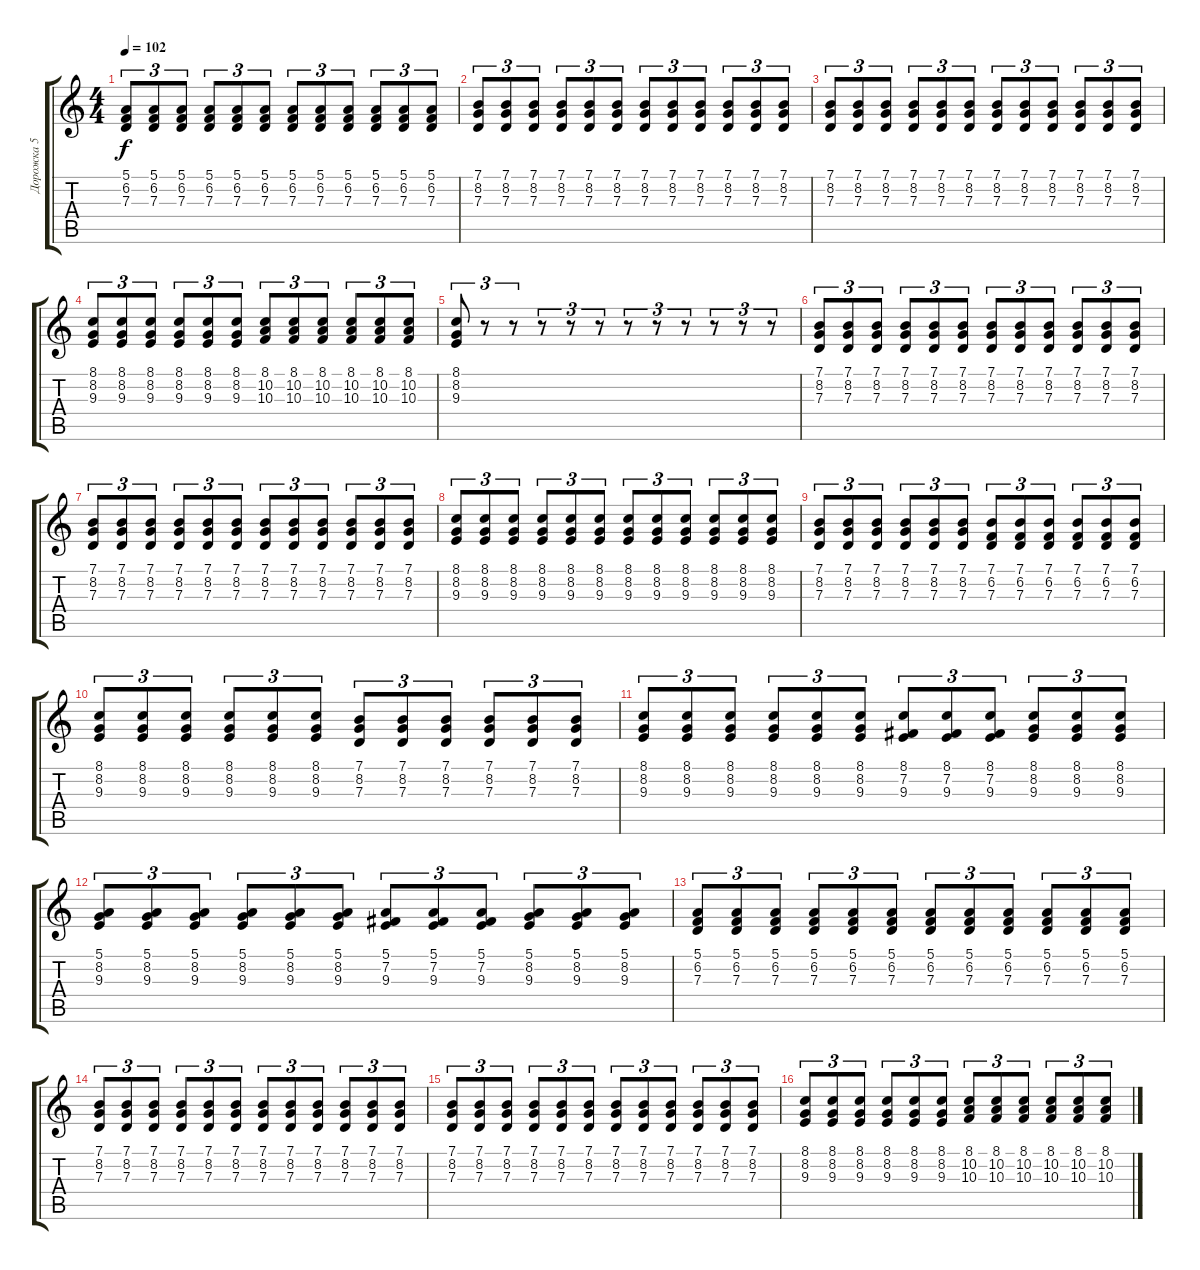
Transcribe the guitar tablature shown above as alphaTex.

\track ("Дорожка 5" "Дорожка 5") {instrument brightacousticpiano}
\staff {score tabs}
\tuning (E4 B3 G3 D3 A2 E2) {hide}
\ts (4 4)
\tempo 102
\clef g2
\ks c
(5.1 6.2 7.3).8{tu (3 2) dy f} (5.1 6.2 7.3).8{tu (3 2)} (5.1 6.2 7.3).8{tu (3 2)} (5.1 6.2 7.3).8{tu (3 2)} (5.1 6.2 7.3).8{tu (3 2)} (5.1 6.2 7.3).8{tu (3 2)} (5.1 6.2 7.3).8{tu (3 2)} (5.1 6.2 7.3).8{tu (3 2)} (5.1 6.2 7.3).8{tu (3 2)} (5.1 6.2 7.3).8{tu (3 2)} (5.1 6.2 7.3).8{tu (3 2)} (5.1 6.2 7.3).8{tu (3 2)} |
(7.1 8.2 7.3).8{tu (3 2)} (7.1 8.2 7.3).8{tu (3 2)} (7.1 8.2 7.3).8{tu (3 2)} (7.1 8.2 7.3).8{tu (3 2)} (7.1 8.2 7.3).8{tu (3 2)} (7.1 8.2 7.3).8{tu (3 2)} (7.1 8.2 7.3).8{tu (3 2)} (7.1 8.2 7.3).8{tu (3 2)} (7.1 8.2 7.3).8{tu (3 2)} (7.1 8.2 7.3).8{tu (3 2)} (7.1 8.2 7.3).8{tu (3 2)} (7.1 8.2 7.3).8{tu (3 2)} |
(7.1 8.2 7.3).8{tu (3 2)} (7.1 8.2 7.3).8{tu (3 2)} (7.1 8.2 7.3).8{tu (3 2)} (7.1 8.2 7.3).8{tu (3 2)} (7.1 8.2 7.3).8{tu (3 2)} (7.1 8.2 7.3).8{tu (3 2)} (7.1 8.2 7.3).8{tu (3 2)} (7.1 8.2 7.3).8{tu (3 2)} (7.1 8.2 7.3).8{tu (3 2)} (7.1 8.2 7.3).8{tu (3 2)} (7.1 8.2 7.3).8{tu (3 2)} (7.1 8.2 7.3).8{tu (3 2)} |
(8.1 8.2 9.3).8{tu (3 2)} (8.1 8.2 9.3).8{tu (3 2)} (8.1 8.2 9.3).8{tu (3 2)} (8.1 8.2 9.3).8{tu (3 2)} (8.1 8.2 9.3).8{tu (3 2)} (8.1 8.2 9.3).8{tu (3 2)} (8.1 10.2 10.3).8{tu (3 2)} (8.1 10.2 10.3).8{tu (3 2)} (8.1 10.2 10.3).8{tu (3 2)} (8.1 10.2 10.3).8{tu (3 2)} (8.1 10.2 10.3).8{tu (3 2)} (8.1 10.2 10.3).8{tu (3 2)} |
(8.1 8.2 9.3).8{tu (3 2)} r.8{tu (3 2)} r.8{tu (3 2)} r.8{tu (3 2)} r.8{tu (3 2)} r.8{tu (3 2)} r.8{tu (3 2)} r.8{tu (3 2)} r.8{tu (3 2)} r.8{tu (3 2)} r.8{tu (3 2)} r.8{tu (3 2)} |
(7.1 8.2 7.3).8{tu (3 2)} (7.1 8.2 7.3).8{tu (3 2)} (7.1 8.2 7.3).8{tu (3 2)} (7.1 8.2 7.3).8{tu (3 2)} (7.1 8.2 7.3).8{tu (3 2)} (7.1 8.2 7.3).8{tu (3 2)} (7.1 8.2 7.3).8{tu (3 2)} (7.1 8.2 7.3).8{tu (3 2)} (7.1 8.2 7.3).8{tu (3 2)} (7.1 8.2 7.3).8{tu (3 2)} (7.1 8.2 7.3).8{tu (3 2)} (7.1 8.2 7.3).8{tu (3 2)} |
(7.1 8.2 7.3).8{tu (3 2)} (7.1 8.2 7.3).8{tu (3 2)} (7.1 8.2 7.3).8{tu (3 2)} (7.1 8.2 7.3).8{tu (3 2)} (7.1 8.2 7.3).8{tu (3 2)} (7.1 8.2 7.3).8{tu (3 2)} (7.1 8.2 7.3).8{tu (3 2)} (7.1 8.2 7.3).8{tu (3 2)} (7.1 8.2 7.3).8{tu (3 2)} (7.1 8.2 7.3).8{tu (3 2)} (7.1 8.2 7.3).8{tu (3 2)} (7.1 8.2 7.3).8{tu (3 2)} |
(8.1 8.2 9.3).8{tu (3 2)} (8.1 8.2 9.3).8{tu (3 2)} (8.1 8.2 9.3).8{tu (3 2)} (8.1 8.2 9.3).8{tu (3 2)} (8.1 8.2 9.3).8{tu (3 2)} (8.1 8.2 9.3).8{tu (3 2)} (8.1 8.2 9.3).8{tu (3 2)} (8.1 8.2 9.3).8{tu (3 2)} (8.1 8.2 9.3).8{tu (3 2)} (8.1 8.2 9.3).8{tu (3 2)} (8.1 8.2 9.3).8{tu (3 2)} (8.1 8.2 9.3).8{tu (3 2)} |
(7.1 8.2 7.3).8{tu (3 2)} (7.1 8.2 7.3).8{tu (3 2)} (7.1 8.2 7.3).8{tu (3 2)} (7.1 8.2 7.3).8{tu (3 2)} (7.1 8.2 7.3).8{tu (3 2)} (7.1 8.2 7.3).8{tu (3 2)} (7.1 6.2 7.3).8{tu (3 2)} (7.1 6.2 7.3).8{tu (3 2)} (7.1 6.2 7.3).8{tu (3 2)} (7.1 6.2 7.3).8{tu (3 2)} (7.1 6.2 7.3).8{tu (3 2)} (7.1 6.2 7.3).8{tu (3 2)} |
(8.1 8.2 9.3).8{tu (3 2)} (8.1 8.2 9.3).8{tu (3 2)} (8.1 8.2 9.3).8{tu (3 2)} (8.1 8.2 9.3).8{tu (3 2)} (8.1 8.2 9.3).8{tu (3 2)} (8.1 8.2 9.3).8{tu (3 2)} (7.1 8.2 7.3).8{tu (3 2)} (7.1 8.2 7.3).8{tu (3 2)} (7.1 8.2 7.3).8{tu (3 2)} (7.1 8.2 7.3).8{tu (3 2)} (7.1 8.2 7.3).8{tu (3 2)} (7.1 8.2 7.3).8{tu (3 2)} |
(8.1 8.2 9.3).8{tu (3 2)} (8.1 8.2 9.3).8{tu (3 2)} (8.1 8.2 9.3).8{tu (3 2)} (8.1 8.2 9.3).8{tu (3 2)} (8.1 8.2 9.3).8{tu (3 2)} (8.1 8.2 9.3).8{tu (3 2)} (8.1 7.2 9.3).8{tu (3 2)} (8.1 7.2 9.3).8{tu (3 2)} (8.1 7.2 9.3).8{tu (3 2)} (8.1 8.2 9.3).8{tu (3 2)} (8.1 8.2 9.3).8{tu (3 2)} (8.1 8.2 9.3).8{tu (3 2)} |
(5.1 8.2 9.3).8{tu (3 2)} (5.1 8.2 9.3).8{tu (3 2)} (5.1 8.2 9.3).8{tu (3 2)} (5.1 8.2 9.3).8{tu (3 2)} (5.1 8.2 9.3).8{tu (3 2)} (5.1 8.2 9.3).8{tu (3 2)} (5.1 7.2 9.3).8{tu (3 2)} (5.1 7.2 9.3).8{tu (3 2)} (5.1 7.2 9.3).8{tu (3 2)} (5.1 8.2 9.3).8{tu (3 2)} (5.1 8.2 9.3).8{tu (3 2)} (5.1 8.2 9.3).8{tu (3 2)} |
(5.1 6.2 7.3).8{tu (3 2)} (5.1 6.2 7.3).8{tu (3 2)} (5.1 6.2 7.3).8{tu (3 2)} (5.1 6.2 7.3).8{tu (3 2)} (5.1 6.2 7.3).8{tu (3 2)} (5.1 6.2 7.3).8{tu (3 2)} (5.1 6.2 7.3).8{tu (3 2)} (5.1 6.2 7.3).8{tu (3 2)} (5.1 6.2 7.3).8{tu (3 2)} (5.1 6.2 7.3).8{tu (3 2)} (5.1 6.2 7.3).8{tu (3 2)} (5.1 6.2 7.3).8{tu (3 2)} |
(7.1 8.2 7.3).8{tu (3 2)} (7.1 8.2 7.3).8{tu (3 2)} (7.1 8.2 7.3).8{tu (3 2)} (7.1 8.2 7.3).8{tu (3 2)} (7.1 8.2 7.3).8{tu (3 2)} (7.1 8.2 7.3).8{tu (3 2)} (7.1 8.2 7.3).8{tu (3 2)} (7.1 8.2 7.3).8{tu (3 2)} (7.1 8.2 7.3).8{tu (3 2)} (7.1 8.2 7.3).8{tu (3 2)} (7.1 8.2 7.3).8{tu (3 2)} (7.1 8.2 7.3).8{tu (3 2)} |
(7.1 8.2 7.3).8{tu (3 2)} (7.1 8.2 7.3).8{tu (3 2)} (7.1 8.2 7.3).8{tu (3 2)} (7.1 8.2 7.3).8{tu (3 2)} (7.1 8.2 7.3).8{tu (3 2)} (7.1 8.2 7.3).8{tu (3 2)} (7.1 8.2 7.3).8{tu (3 2)} (7.1 8.2 7.3).8{tu (3 2)} (7.1 8.2 7.3).8{tu (3 2)} (7.1 8.2 7.3).8{tu (3 2)} (7.1 8.2 7.3).8{tu (3 2)} (7.1 8.2 7.3).8{tu (3 2)} |
(8.1 8.2 9.3).8{tu (3 2)} (8.1 8.2 9.3).8{tu (3 2)} (8.1 8.2 9.3).8{tu (3 2)} (8.1 8.2 9.3).8{tu (3 2)} (8.1 8.2 9.3).8{tu (3 2)} (8.1 8.2 9.3).8{tu (3 2)} (8.1 10.2 10.3).8{tu (3 2)} (8.1 10.2 10.3).8{tu (3 2)} (8.1 10.2 10.3).8{tu (3 2)} (8.1 10.2 10.3).8{tu (3 2)} (8.1 10.2 10.3).8{tu (3 2)} (8.1 10.2 10.3).8{tu (3 2)}
